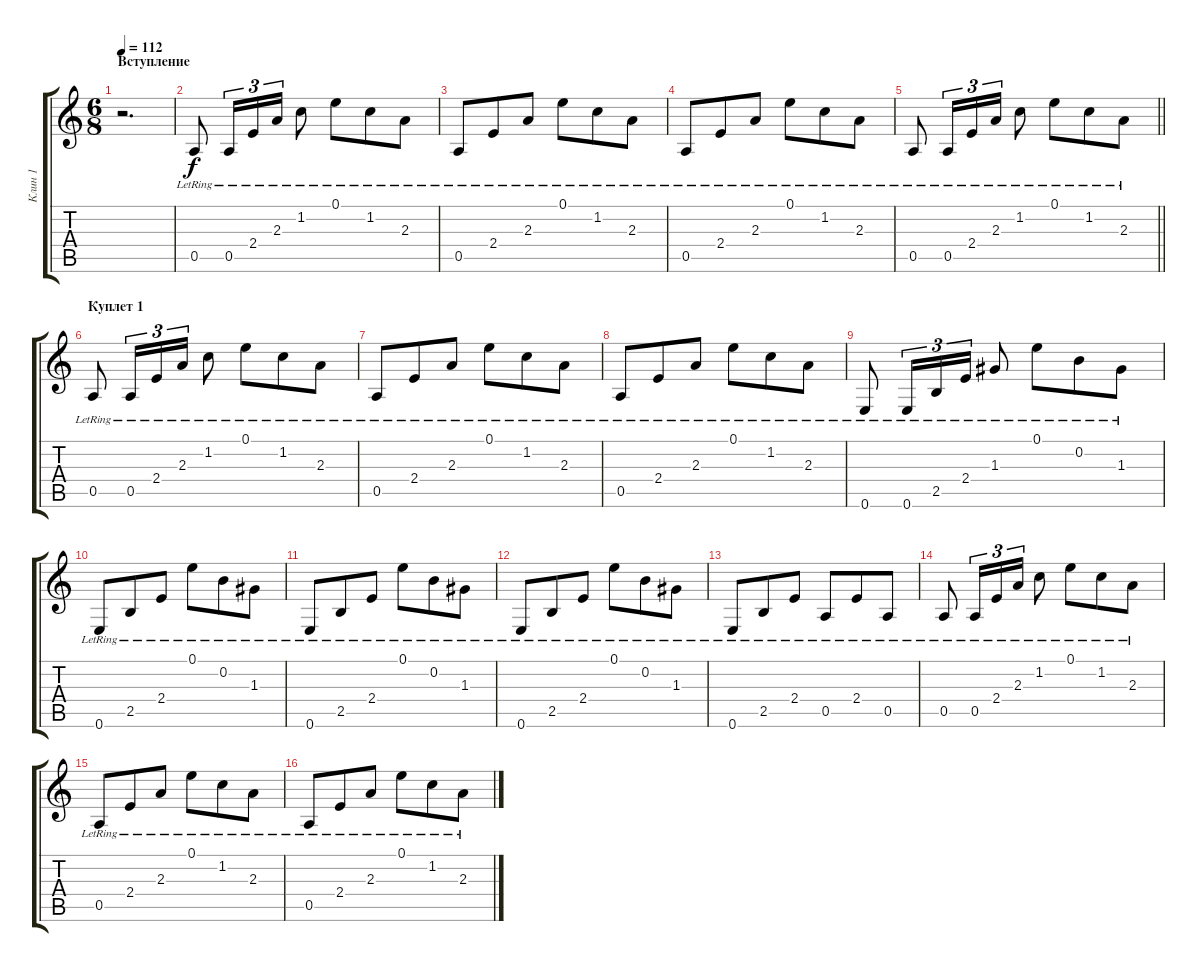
\track ("Клин 1" "Клин 1") {instrument electricguitarclean}
\staff {score tabs}
\tuning (E4 B3 G3 D3 A2 E2) {hide}
\ts (6 8)
\section ("" "Вступление")
\tempo 112
\clef g2
\ks c
r.2{d dy f instrument electricguitarclean} |
0.5{lr}.8 0.5{lr}.16{tu (3 2)} 2.4{lr}.16{tu (3 2)} 2.3{lr}.16{tu (3 2)} 1.2{lr}.8 0.1{lr}.8 1.2{lr}.8 2.3{lr}.8 |
0.5{lr}.8 2.4{lr}.8 2.3{lr}.8 0.1{lr}.8 1.2{lr}.8 2.3{lr}.8 |
0.5{lr}.8 2.4{lr}.8 2.3{lr}.8 0.1{lr}.8 1.2{lr}.8 2.3{lr}.8 |
\barLineRight lightlight
0.5{lr}.8 0.5{lr}.16{tu (3 2)} 2.4{lr}.16{tu (3 2)} 2.3{lr}.16{tu (3 2)} 1.2{lr}.8 0.1{lr}.8 1.2{lr}.8 2.3{lr}.8 |
\section ("" "Куплет 1")
0.5{lr}.8 0.5{lr}.16{tu (3 2)} 2.4{lr}.16{tu (3 2)} 2.3{lr}.16{tu (3 2)} 1.2{lr}.8 0.1{lr}.8 1.2{lr}.8 2.3{lr}.8 |
0.5{lr}.8 2.4{lr}.8 2.3{lr}.8 0.1{lr}.8 1.2{lr}.8 2.3{lr}.8 |
0.5{lr}.8 2.4{lr}.8 2.3{lr}.8 0.1{lr}.8 1.2{lr}.8 2.3{lr}.8 |
0.6{lr}.8 0.6{lr}.16{tu (3 2)} 2.5{lr}.16{tu (3 2)} 2.4{lr}.16{tu (3 2)} 1.3{lr}.8 0.1{lr}.8 0.2{lr}.8 1.3{lr}.8 |
0.6{lr}.8 2.5{lr}.8 2.4{lr}.8 0.1{lr}.8 0.2{lr}.8 1.3{lr}.8 |
0.6{lr}.8 2.5{lr}.8 2.4{lr}.8 0.1{lr}.8 0.2{lr}.8 1.3{lr}.8 |
0.6{lr}.8 2.5{lr}.8 2.4{lr}.8 0.1{lr}.8 0.2{lr}.8 1.3{lr}.8 |
0.6{lr}.8 2.5{lr}.8 2.4{lr}.8 0.5{lr}.8 2.4{lr}.8 0.5{lr}.8 |
0.5{lr}.8 0.5{lr}.16{tu (3 2)} 2.4{lr}.16{tu (3 2)} 2.3{lr}.16{tu (3 2)} 1.2{lr}.8 0.1{lr}.8 1.2{lr}.8 2.3{lr}.8 |
0.5{lr}.8 2.4{lr}.8 2.3{lr}.8 0.1{lr}.8 1.2{lr}.8 2.3{lr}.8 |
0.5{lr}.8 2.4{lr}.8 2.3{lr}.8 0.1{lr}.8 1.2{lr}.8 2.3{lr}.8
